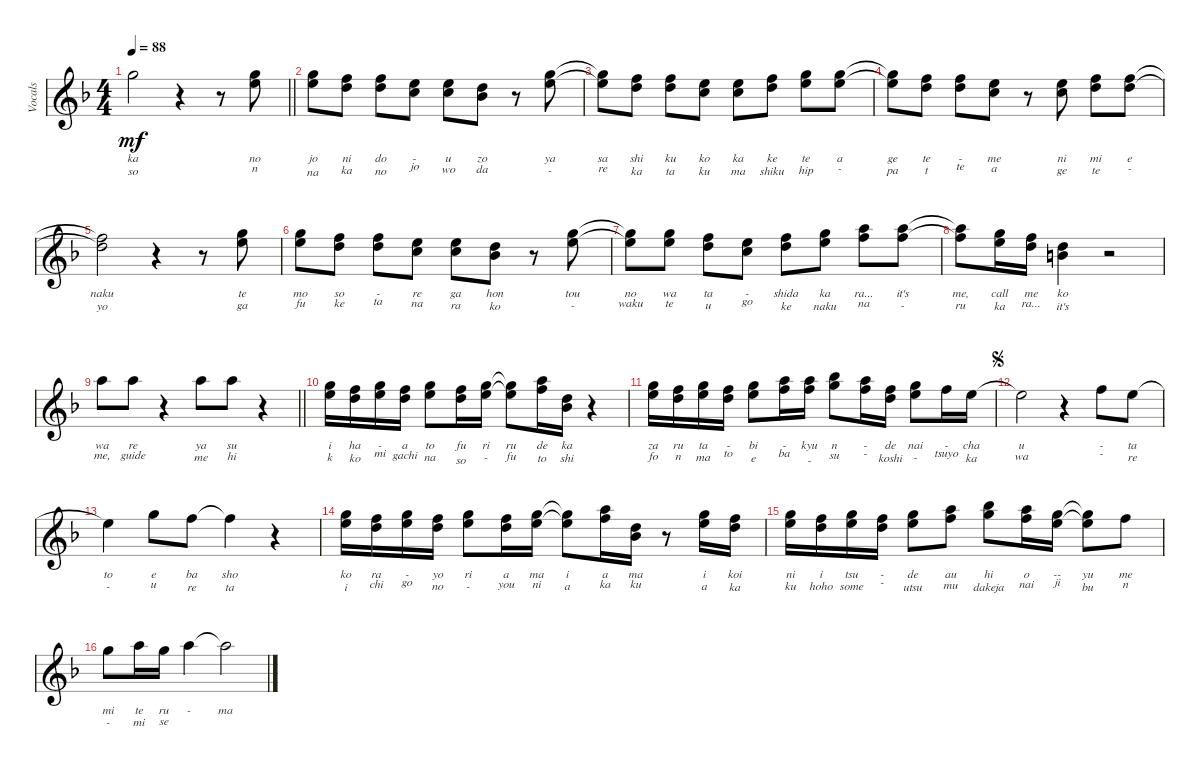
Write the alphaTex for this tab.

\track ("Vocals" "Vocals") {instrument pad4choir}
\staff {score}
\tuning (E4 B3 G3 D3 A2 E2 B1) {hide}
\ts (4 4)
\tempo 88
\clef g2
\barLineRight lightlight
\ks dminor
15.1{t}.2{lyrics (0 "ka") lyrics (1 "so") lyrics (2 "") lyrics (3 "") lyrics (4 "") dy mf} r.4 r.8 (15.1 17.2).8{lyrics (0 "no") lyrics (1 "n") lyrics (2 "") lyrics (3 "") lyrics (4 "")} |
\section ("" "")
(12.1 20.2).8{lyrics (0 "jo") lyrics (1 "na") lyrics (2 "") lyrics (3 "") lyrics (4 "")} (13.1 15.2).8{lyrics (0 "ni") lyrics (1 "ka") lyrics (2 "") lyrics (3 "") lyrics (4 "")} (10.1 18.2).8{lyrics (0 "do") lyrics (1 "no") lyrics (2 "") lyrics (3 "") lyrics (4 "")} (12.1 13.2).8{lyrics (0 "-") lyrics (1 "jo") lyrics (2 "") lyrics (3 "") lyrics (4 "")} (8.1 17.2).8{lyrics (0 "u") lyrics (1 "wo") lyrics (2 "") lyrics (3 "") lyrics (4 "")} (10.1 11.2).8{lyrics (0 "zo") lyrics (1 "da") lyrics (2 "") lyrics (3 "") lyrics (4 "")} r.8 (12.1 20.2).8{lyrics (0 "ya") lyrics (1 "-") lyrics (2 "") lyrics (3 "") lyrics (4 "")} |
(12.1{t} 20.2{t}).8{lyrics (0 "sa") lyrics (1 "re") lyrics (2 "") lyrics (3 "") lyrics (4 "")} (10.1 18.2).8{lyrics (0 "shi") lyrics (1 "ka") lyrics (2 "") lyrics (3 "") lyrics (4 "")} (10.1 18.2).8{lyrics (0 "ku") lyrics (1 "ta") lyrics (2 "") lyrics (3 "") lyrics (4 "")} (8.1 17.2).8{lyrics (0 "ko") lyrics (1 "ku") lyrics (2 "") lyrics (3 "") lyrics (4 "")} (8.1 17.2).8{lyrics (0 "ka") lyrics (1 "ma") lyrics (2 "") lyrics (3 "") lyrics (4 "")} (10.1 18.2).8{lyrics (0 "ke") lyrics (1 "shiku") lyrics (2 "") lyrics (3 "") lyrics (4 "")} (12.1 20.2).8{lyrics (0 "te") lyrics (1 "hip") lyrics (2 "") lyrics (3 "") lyrics (4 "")} (12.1 20.2).8{lyrics (0 "a") lyrics (1 "-") lyrics (2 "") lyrics (3 "") lyrics (4 "")} |
(12.1{t} 20.2{t}).8{lyrics (0 "ge") lyrics (1 "pa") lyrics (2 "") lyrics (3 "") lyrics (4 "")} (13.1 15.2).8{lyrics (0 "te") lyrics (1 "t") lyrics (2 "") lyrics (3 "") lyrics (4 "")} (13.1 15.2).8{lyrics (0 "-") lyrics (1 "te") lyrics (2 "") lyrics (3 "") lyrics (4 "")} (12.1 13.2).8{lyrics (0 "me") lyrics (1 "a") lyrics (2 "") lyrics (3 "") lyrics (4 "")} r.8 (8.1 17.2).8{lyrics (0 "ni") lyrics (1 "ge") lyrics (2 "") lyrics (3 "") lyrics (4 "")} (13.1 15.2).8{lyrics (0 "mi") lyrics (1 "te") lyrics (2 "") lyrics (3 "") lyrics (4 "")} (10.1 18.2).8{lyrics (0 "e") lyrics (1 "-") lyrics (2 "") lyrics (3 "") lyrics (4 "")} |
(10.1{t} 18.2{t}).2{lyrics (0 "naku") lyrics (1 "yo") lyrics (2 "") lyrics (3 "") lyrics (4 "")} r.4 r.8 (15.1 17.2).8{lyrics (0 "te") lyrics (1 "ga") lyrics (2 "") lyrics (3 "") lyrics (4 "")} |
(12.1 20.2).8{lyrics (0 "mo") lyrics (1 "fu") lyrics (2 "") lyrics (3 "") lyrics (4 "")} (13.1 15.2).8{lyrics (0 "so") lyrics (1 "ke") lyrics (2 "") lyrics (3 "") lyrics (4 "")} (13.1 15.2).8{lyrics (0 "-") lyrics (1 "ta") lyrics (2 "") lyrics (3 "") lyrics (4 "")} (12.1 13.2).8{lyrics (0 "re") lyrics (1 "na") lyrics (2 "") lyrics (3 "") lyrics (4 "")} (8.1 17.2).8{lyrics (0 "ga") lyrics (1 "ra") lyrics (2 "") lyrics (3 "") lyrics (4 "")} (6.1 15.2).8{lyrics (0 "hon") lyrics (1 "ko") lyrics (2 "") lyrics (3 "") lyrics (4 "")} r.8 (15.1 17.2).8{lyrics (0 "tou") lyrics (1 "-") lyrics (2 "") lyrics (3 "") lyrics (4 "")} |
(15.1{t} 17.2{t}).8{lyrics (0 "no") lyrics (1 "waku") lyrics (2 "") lyrics (3 "") lyrics (4 "")} (15.1 17.2).8{lyrics (0 "wa") lyrics (1 "te") lyrics (2 "") lyrics (3 "") lyrics (4 "")} (13.1 15.2).8{lyrics (0 "ta") lyrics (1 "u") lyrics (2 "") lyrics (3 "") lyrics (4 "")} (12.1 13.2).8{lyrics (0 "-") lyrics (1 "go") lyrics (2 "") lyrics (3 "") lyrics (4 "")} (13.1 15.2).8{lyrics (0 "shida") lyrics (1 "ke") lyrics (2 "") lyrics (3 "") lyrics (4 "")} (15.1 17.2).8{lyrics (0 "ka") lyrics (1 "naku") lyrics (2 "") lyrics (3 "") lyrics (4 "")} (17.1 18.2).8{lyrics (0 "ra...") lyrics (1 "na") lyrics (2 "") lyrics (3 "") lyrics (4 "")} (17.1 18.2).8{lyrics (0 "it's") lyrics (1 "-") lyrics (2 "") lyrics (3 "") lyrics (4 "")} |
(17.1{t} 18.2{t}).8{lyrics (0 "me,") lyrics (1 "ru") lyrics (2 "") lyrics (3 "") lyrics (4 "")} (15.1 17.2).16{lyrics (0 "call") lyrics (1 "ka") lyrics (2 "") lyrics (3 "") lyrics (4 "")} (10.1 18.2).16{lyrics (0 "me") lyrics (1 "ra...") lyrics (2 "") lyrics (3 "") lyrics (4 "")} (10.1 12.2).4{lyrics (0 "ko") lyrics (1 "it's") lyrics (2 "") lyrics (3 "") lyrics (4 "")} r.2 |
\barLineRight lightlight
17.1.8{lyrics (0 "wa") lyrics (1 "me,") lyrics (2 "") lyrics (3 "") lyrics (4 "")} 17.1.8{lyrics (0 "re") lyrics (1 "guide") lyrics (2 "") lyrics (3 "") lyrics (4 "")} r.4 17.1.8{lyrics (0 "ya") lyrics (1 "me") lyrics (2 "") lyrics (3 "") lyrics (4 "")} 17.1.8{lyrics (0 "su") lyrics (1 "hi") lyrics (2 "") lyrics (3 "") lyrics (4 "")} r.4 |
\section ("" "")
(15.1 17.2).16{lyrics (0 "i") lyrics (1 "k") lyrics (2 "") lyrics (3 "") lyrics (4 "")} (13.1 15.2).16{lyrics (0 "ha") lyrics (1 "ko") lyrics (2 "") lyrics (3 "") lyrics (4 "")} (15.1 17.2).16{lyrics (0 "-") lyrics (1 "mi") lyrics (2 "") lyrics (3 "") lyrics (4 "")} (13.1 15.2).16{lyrics (0 "a") lyrics (1 "gachi") lyrics (2 "") lyrics (3 "") lyrics (4 "")} (15.1 17.2).8{lyrics (0 "to") lyrics (1 "na") lyrics (2 "") lyrics (3 "") lyrics (4 "")} (13.1 15.2).16{lyrics (0 "fu") lyrics (1 "so") lyrics (2 "") lyrics (3 "") lyrics (4 "")} (15.1 17.2).16{lyrics (0 "ri") lyrics (1 "-") lyrics (2 "") lyrics (3 "") lyrics (4 "")} (15.1{t} 17.2{t}).8{lyrics (0 "ru") lyrics (1 "fu") lyrics (2 "") lyrics (3 "") lyrics (4 "")} (17.1 18.2).16{lyrics (0 "de") lyrics (1 "to") lyrics (2 "") lyrics (3 "") lyrics (4 "")} (10.1 11.2).16{lyrics (0 "ka") lyrics (1 "shi") lyrics (2 "") lyrics (3 "") lyrics (4 "")} r.4 |
(15.1 17.2).16{lyrics (0 "za") lyrics (1 "fo") lyrics (2 "") lyrics (3 "") lyrics (4 "")} (13.1 15.2).16{lyrics (0 "ru") lyrics (1 "n") lyrics (2 "") lyrics (3 "") lyrics (4 "")} (15.1 17.2).16{lyrics (0 "ta") lyrics (1 "ma") lyrics (2 "") lyrics (3 "") lyrics (4 "")} (13.1 15.2).16{lyrics (0 "-") lyrics (1 "to") lyrics (2 "") lyrics (3 "") lyrics (4 "")} (15.1 17.2).8{lyrics (0 "bi") lyrics (1 "e") lyrics (2 "") lyrics (3 "") lyrics (4 "")} (17.1 18.2).16{lyrics (0 "-") lyrics (1 "ba") lyrics (2 "") lyrics (3 "") lyrics (4 "")} (17.1 18.2).16{lyrics (0 "kyu") lyrics (1 "-") lyrics (2 "") lyrics (3 "") lyrics (4 "")} (18.1 20.2).8{lyrics (0 "n") lyrics (1 "su") lyrics (2 "") lyrics (3 "") lyrics (4 "")} (17.1 18.2).16{lyrics (0 "-") lyrics (1 "-") lyrics (2 "") lyrics (3 "") lyrics (4 "")} (13.1 15.2).16{lyrics (0 "de") lyrics (1 "koshi") lyrics (2 "") lyrics (3 "") lyrics (4 "")} (15.1 17.2).8{lyrics (0 "nai") lyrics (1 "-") lyrics (2 "") lyrics (3 "") lyrics (4 "")} 13.1.16{lyrics (0 "-") lyrics (1 "tsuyo") lyrics (2 "") lyrics (3 "") lyrics (4 "")} 12.1.16{lyrics (0 "cha") lyrics (1 "ka") lyrics (2 "") lyrics (3 "") lyrics (4 "")} |
\jump segno
12.1{t}.2{lyrics (0 "u") lyrics (1 "wa") lyrics (2 "") lyrics (3 "") lyrics (4 "")} r.4 13.1.8{lyrics (0 "-") lyrics (1 "-") lyrics (2 "") lyrics (3 "") lyrics (4 "")} 12.1.8{lyrics (0 "ta") lyrics (1 "re") lyrics (2 "") lyrics (3 "") lyrics (4 "")} |
12.1{t}.4{lyrics (0 "to") lyrics (1 "-") lyrics (2 "") lyrics (3 "") lyrics (4 "")} 15.1.8{lyrics (0 "e") lyrics (1 "u") lyrics (2 "") lyrics (3 "") lyrics (4 "")} 13.1.8{lyrics (0 "ba") lyrics (1 "re") lyrics (2 "") lyrics (3 "") lyrics (4 "")} 13.1{t}.4{lyrics (0 "sho") lyrics (1 "ta") lyrics (2 "") lyrics (3 "") lyrics (4 "")} r.4 |
(15.1 17.2).16{lyrics (0 "ko") lyrics (1 "i") lyrics (2 "") lyrics (3 "") lyrics (4 "")} (13.1 15.2).16{lyrics (0 "ra") lyrics (1 "chi") lyrics (2 "") lyrics (3 "") lyrics (4 "")} (15.1 17.2).16{lyrics (0 "-") lyrics (1 "go") lyrics (2 "") lyrics (3 "") lyrics (4 "")} (13.1 15.2).16{lyrics (0 "yo") lyrics (1 "no") lyrics (2 "") lyrics (3 "") lyrics (4 "")} (15.1 17.2).8{lyrics (0 "ri") lyrics (1 "-") lyrics (2 "") lyrics (3 "") lyrics (4 "")} (13.1 15.2).16{lyrics (0 "a") lyrics (1 "you") lyrics (2 "") lyrics (3 "") lyrics (4 "")} (15.1 17.2).16{lyrics (0 "ma") lyrics (1 "ni") lyrics (2 "") lyrics (3 "") lyrics (4 "")} (15.1{t} 17.2{t}).8{lyrics (0 "i") lyrics (1 "a") lyrics (2 "") lyrics (3 "") lyrics (4 "")} (17.1 18.2).16{lyrics (0 "a") lyrics (1 "ka") lyrics (2 "") lyrics (3 "") lyrics (4 "")} (10.1 11.2).16{lyrics (0 "ma") lyrics (1 "ku") lyrics (2 "") lyrics (3 "") lyrics (4 "")} r.8 (15.1 17.2).16{lyrics (0 "i") lyrics (1 "a") lyrics (2 "") lyrics (3 "") lyrics (4 "")} (13.1 15.2).16{lyrics (0 "koi") lyrics (1 "ka") lyrics (2 "") lyrics (3 "") lyrics (4 "")} |
(15.1 17.2).16{lyrics (0 "ni") lyrics (1 "ku") lyrics (2 "") lyrics (3 "") lyrics (4 "")} (13.1 15.2).16{lyrics (0 "i") lyrics (1 "hoho") lyrics (2 "") lyrics (3 "") lyrics (4 "")} (15.1 17.2).16{lyrics (0 "tsu") lyrics (1 "some") lyrics (2 "") lyrics (3 "") lyrics (4 "")} (13.1 15.2).16{lyrics (0 "-") lyrics (1 "-") lyrics (2 "") lyrics (3 "") lyrics (4 "")} (15.1 17.2).8{lyrics (0 "de") lyrics (1 "utsu") lyrics (2 "") lyrics (3 "") lyrics (4 "")} (17.1 18.2).8{lyrics (0 "au") lyrics (1 "mu") lyrics (2 "") lyrics (3 "") lyrics (4 "")} (18.1 20.2).8{lyrics (0 "hi") lyrics (1 "dakeja") lyrics (2 "") lyrics (3 "") lyrics (4 "")} (17.1 18.2).16{lyrics (0 "o") lyrics (1 "nai") lyrics (2 "") lyrics (3 "") lyrics (4 "")} (15.1 17.2).16{lyrics (0 "--") lyrics (1 "ji") lyrics (2 "") lyrics (3 "") lyrics (4 "")} (15.1{t} 17.2{t}).8{lyrics (0 "yu") lyrics (1 "bu") lyrics (2 "") lyrics (3 "") lyrics (4 "")} 13.1.8{lyrics (0 "me") lyrics (1 "n") lyrics (2 "") lyrics (3 "") lyrics (4 "")} |
15.1.8{lyrics (0 "mi") lyrics (1 "-") lyrics (2 "") lyrics (3 "") lyrics (4 "")} 17.1.16{lyrics (0 "te") lyrics (1 "mi") lyrics (2 "") lyrics (3 "") lyrics (4 "")} 15.1.16{lyrics (0 "ru") lyrics (1 "se") lyrics (2 "") lyrics (3 "") lyrics (4 "")} 17.1.4{lyrics (0 "-") lyrics (1 "") lyrics (2 "") lyrics (3 "") lyrics (4 "")} 17.1{t}.2{lyrics (0 "ma") lyrics (1 "") lyrics (2 "") lyrics (3 "") lyrics (4 "")}
